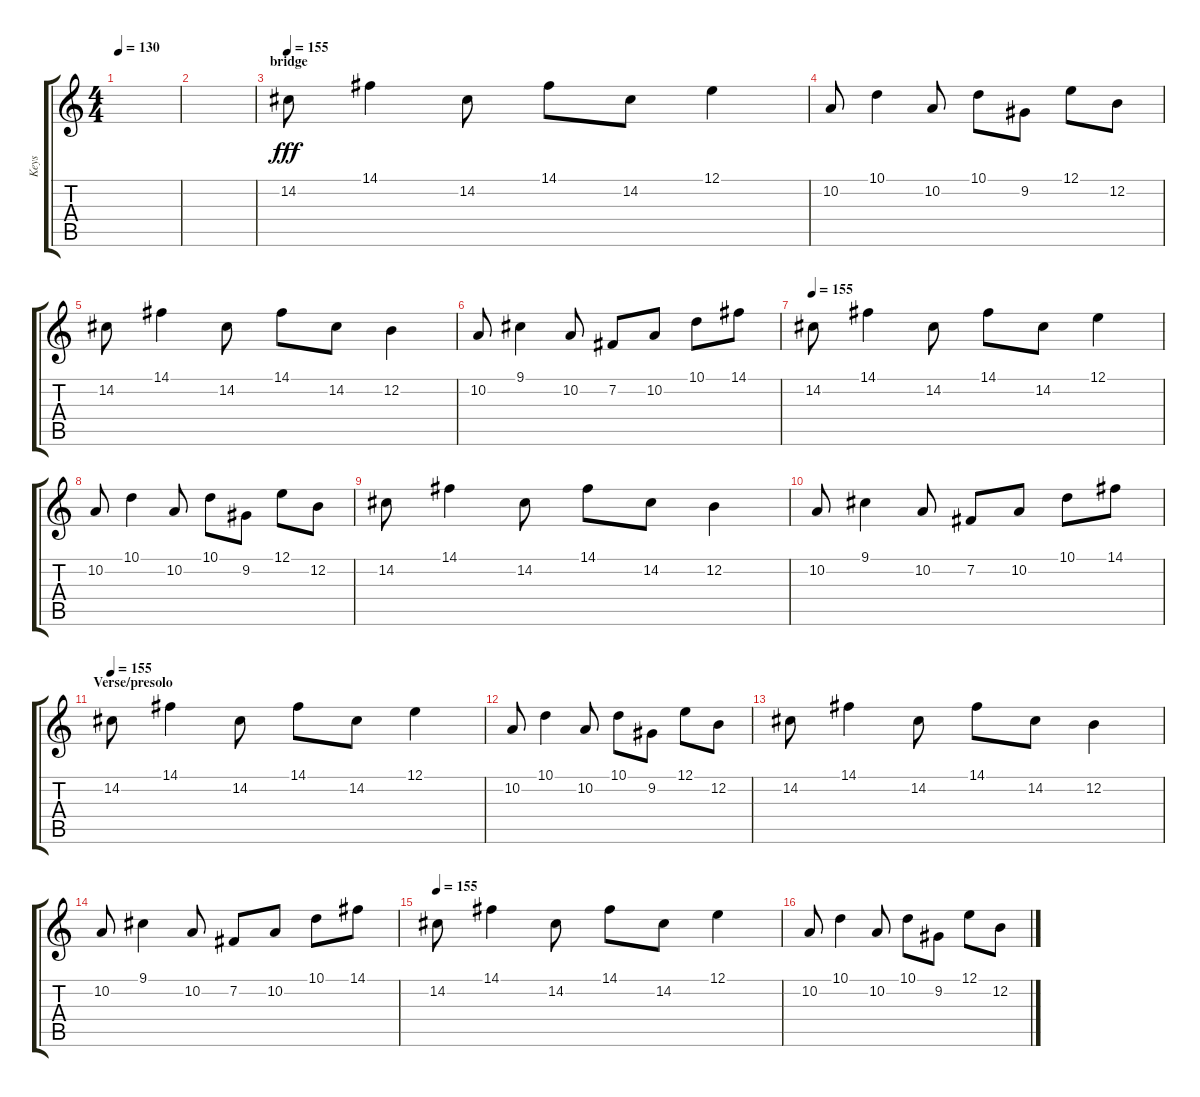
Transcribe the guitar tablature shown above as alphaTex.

\track ("Keys" "Keys") {instrument synthstrings1}
\staff {score tabs}
\tuning (E4 B3 G3 D3 A2 E2) {hide}
\ts (4 4)
\tempo 130
\clef g2
\ks c
|
|
\section ("" "bridge")
\tempo 155
14.2.8{dy fff volume 13 instrument drawbarorgan} 14.1.4 14.2.8 14.1.8 14.2.8 12.1.4 |
10.2.8 10.1.4 10.2.8 10.1.8 9.2.8 12.1.8 12.2.8 |
14.2.8 14.1.4 14.2.8 14.1.8 14.2.8 12.2.4 |
10.2.8 9.1.4 10.2.8 7.2.8 10.2.8 10.1.8 14.1.8 |
\tempo 155
14.2.8{volume 13 instrument drawbarorgan} 14.1.4 14.2.8 14.1.8 14.2.8 12.1.4 |
10.2.8 10.1.4 10.2.8 10.1.8 9.2.8 12.1.8 12.2.8 |
14.2.8 14.1.4 14.2.8 14.1.8 14.2.8 12.2.4 |
10.2.8 9.1.4 10.2.8 7.2.8 10.2.8 10.1.8 14.1.8 |
\section ("" "Verse/presolo")
\tempo 155
14.2.8{volume 11 instrument drawbarorgan} 14.1.4 14.2.8 14.1.8 14.2.8 12.1.4 |
10.2.8 10.1.4 10.2.8 10.1.8 9.2.8 12.1.8 12.2.8 |
14.2.8 14.1.4 14.2.8 14.1.8 14.2.8 12.2.4 |
10.2.8 9.1.4 10.2.8 7.2.8 10.2.8 10.1.8 14.1.8 |
\tempo 155
14.2.8{volume 13 instrument drawbarorgan} 14.1.4 14.2.8 14.1.8 14.2.8 12.1.4 |
10.2.8 10.1.4 10.2.8 10.1.8 9.2.8 12.1.8 12.2.8
